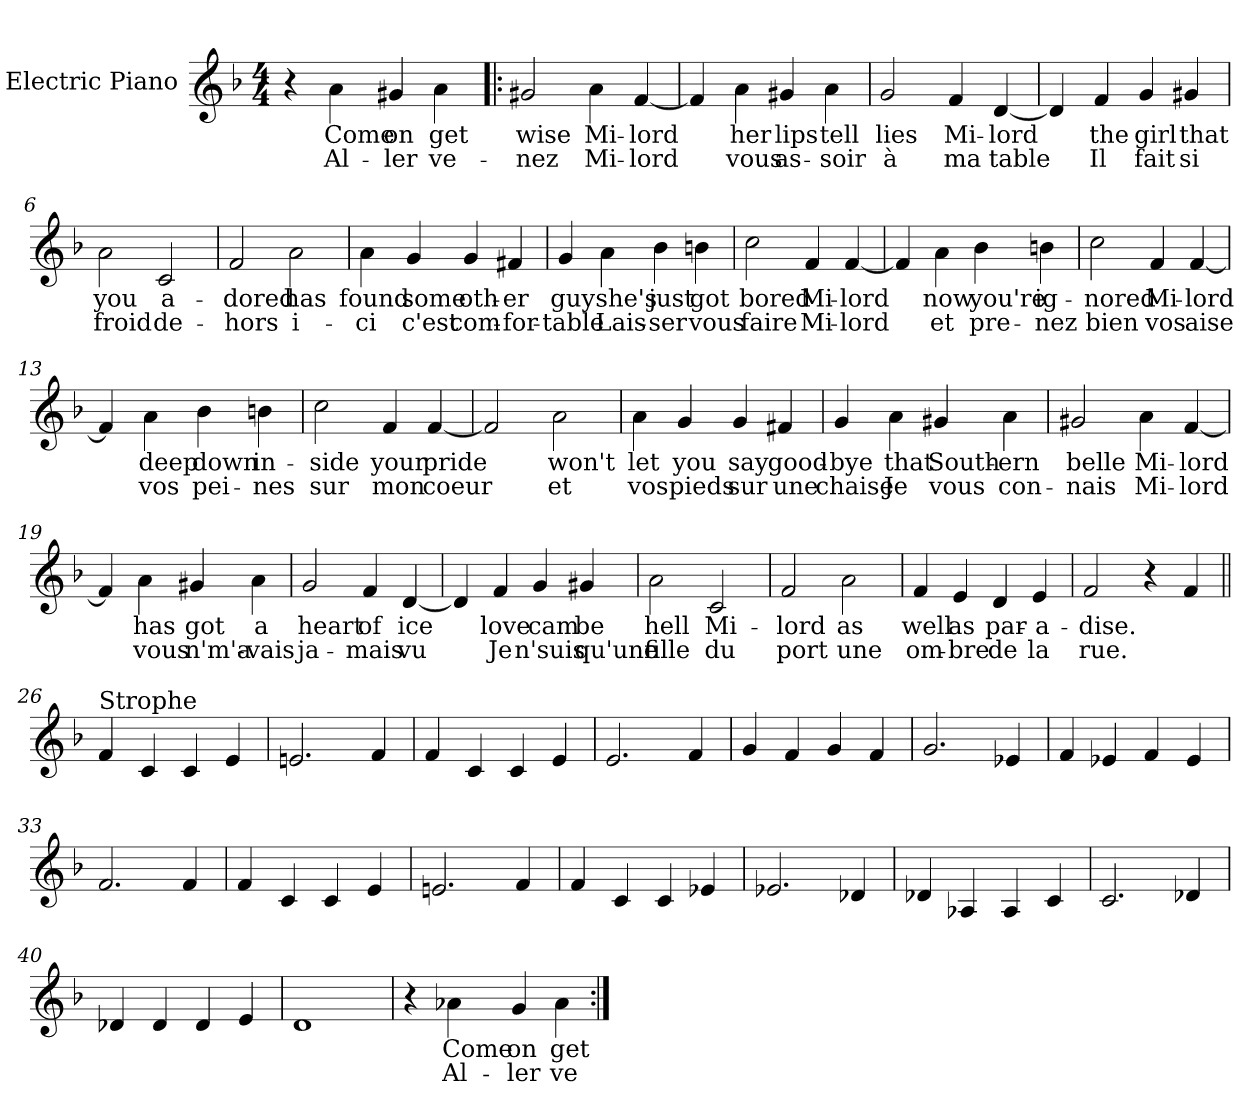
**kern	**text	**text
*part1	*part1	*part1
*staff1	*staff1	*staff1
*I"Electric Piano	*	*
*I'E.Pno	*	*
*clefG2	*	*
*k[b-]	*	*
*F:	*	*
*M4/4	*	*
=1	=1	=1
4r	.	.
4a\	Come	Al-
4g#X/	on	ler
4a\	get	ve-
=2!|:	=2!|:	=2!|:
2g#X/	wise	-nez
4a\	Mi-	Mi-
[4f/	-lord	-lord
=3	=3	=3
4f/]	.	.
4a\	her	vous
4g#X/	lips	as-
4a\	tell	-soir
=4	=4	=4
2g/	lies	à
4f/	Mi-	ma
[4d/	-lord	table
=5	=5	=5
4d/]	.	.
4f/	the	Il
4g/	girl	fait
4g#X/	that	si
!!LO:LB:g=z
=6	=6	=6
2a\	you	froid
2c/	a-	de-
=7	=7	=7
2f/	-dored	-hors
2a\	has	i-
=8	=8	=8
4a\	found	-ci
4g/	some	c'est
4g/	oth-	com-
4f#X/	-er	for-
=9	=9	=9
4g/	guy	-table
4a\	she's	Lais-
4b-\	just	-ser
4bn\	got	vous
!!LO:LB:g=z
=10	=10	=10
2cc\	bored	faire
4f/	Mi-	Mi-
[4f/	-lord	-lord
=11	=11	=11
4f/]	.	.
4a\	now	et
4b-\	you're	pre-
4bn\	ig-	-nez
=12	=12	=12
2cc\	-nored	bien
4f/	Mi-	vos
[4f/	-lord	aise
=13	=13	=13
4f/]	.	.
4a\	deep	vos
4b-\	down	pei-
4bn\	in-	-nes
!!LO:LB:g=z
=14	=14	=14
2cc\	-side	sur
4f/	your	mon
[4f/	pride	coeur
=15	=15	=15
2f/]	.	.
2a\	won't	et
=16	=16	=16
4a\	let	vos
4g/	you	pieds
4g/	say	sur
4f#X/	good-	une
=17	=17	=17
4g/	-bye	chaise
4a\	that	Je
4g#X/	South-	vous
4a\	-ern	con-
!!LO:LB:g=z
=18	=18	=18
2g#X/	belle	-nais
4a\	Mi-	Mi-
[4f/	-lord	-lord
=19	=19	=19
4f/]	.	.
4a\	has	vous
4g#X/	got	n'm'a-
4a\	a	-vais
=20	=20	=20
2g/	heart	ja-
4f/	of	-mais
[4d/	ice	vu
=21	=21	=21
4d/]	.	.
4f/	love	Je
4g/	cam	n'suis
4g#X/	be	qu'une
!!LO:LB:g=z
=22	=22	=22
2a\	hell	fille
2c/	Mi-	du
=23	=23	=23
2f/	-lord	port
2a\	as	une
=24	=24	=24
4f/	well	om-
4e/	as	-bre
4d/	par-	de
4e/	-a-	la
=25	=25	=25
2f/	-dise.	rue.
4r	.	.
4f/	.	.
!!LO:LB:g=z
=26||	=26||	=26||
!LO:TX:a:t=Strophe	!	!
4f/	.	.
4c/	.	.
4c/	.	.
4e/	.	.
=27	=27	=27
2.en/	.	.
4f/	.	.
=28	=28	=28
4f/	.	.
4c/	.	.
4c/	.	.
4e/	.	.
=29	=29	=29
2.e/	.	.
4f/	.	.
!!LO:LB:g=z
=30	=30	=30
4g/	.	.
4f/	.	.
4g/	.	.
4f/	.	.
=31	=31	=31
2.g/	.	.
4e-X/	.	.
=32	=32	=32
4f/	.	.
4e-X/	.	.
4f/	.	.
4e-/	.	.
=33	=33	=33
2.f/	.	.
4f/	.	.
!!LO:LB:g=z
=34	=34	=34
4f/	.	.
4c/	.	.
4c/	.	.
4e/	.	.
=35	=35	=35
2.en/	.	.
4f/	.	.
=36	=36	=36
4f/	.	.
4c/	.	.
4c/	.	.
4e-X/	.	.
=37	=37	=37
2.e-X/	.	.
4d-X/	.	.
!!LO:LB:g=z
=38	=38	=38
4d-X/	.	.
4A-X/	.	.
4A-/	.	.
4c/	.	.
=39	=39	=39
2.c/	.	.
4d-X/	.	.
=40	=40	=40
4d-X/	.	.
4d-/	.	.
4d-/	.	.
4e/	.	.
=41	=41	=41
1d	.	.
=42	=42	=42
4r	.	.
4a-X\	Come	Al-
4g/	on	ler
4a-\	get	ve-
=:|!	=:|!	=:|!
*-	*-	*-
